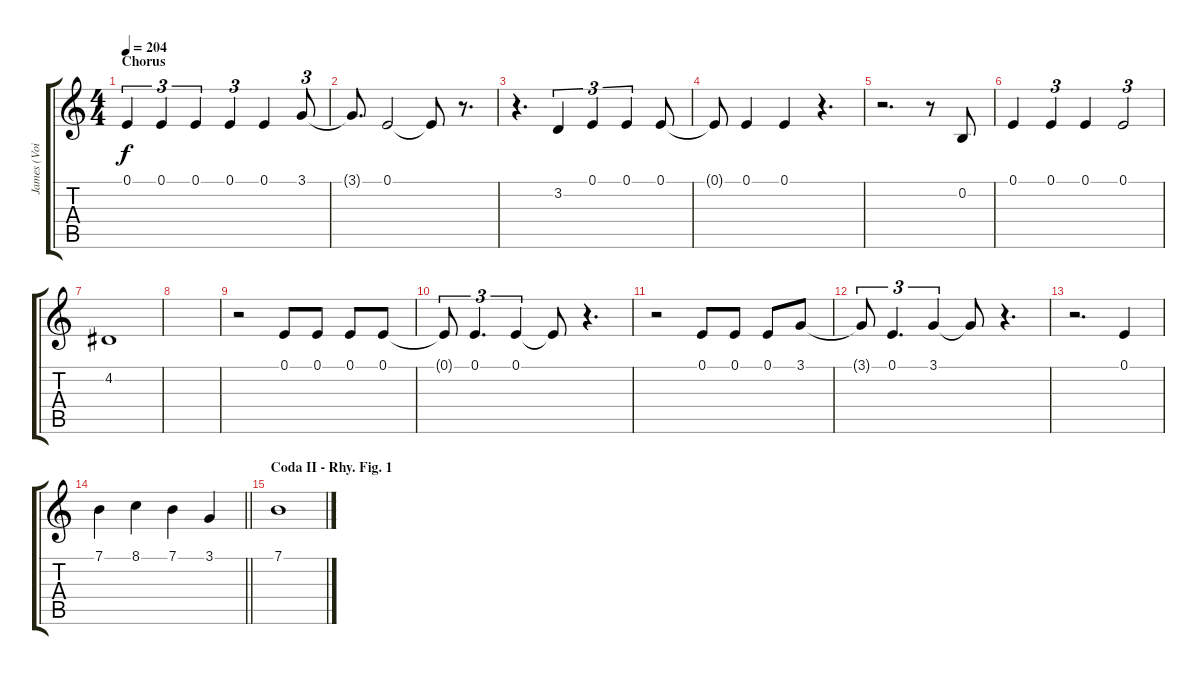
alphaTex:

\track ("James (Voice)" "James (Voi") {instrument lead6voice}
\staff {score tabs}
\tuning (E4 B3 G3 D3 A2 E2) {hide}
\ts (4 4)
\section ("" "Chorus")
\tempo 204
\clef g2
\ks c
0.1.4{tu (3 2) dy f} 0.1.4{tu (3 2)} 0.1.4{tu (3 2)} 0.1.4{tu (3 2)} 0.1.4 3.1.8{tu (3 2)} |
3.1{t}.8{d} 0.1.2 0.1{t}.8 r.8{d} |
r.4{d} 3.2.4{tu (3 2)} 0.1.4{tu (3 2)} 0.1.4{tu (3 2)} 0.1.8 |
0.1{t}.8 0.1.4 0.1.4 r.4{d} |
r.2{d} r.8 0.2.8 |
0.1.4 0.1.4{tu (3 2)} 0.1.4 0.1.2{tu (3 2)} |
4.2.1 |
|
r.2 0.1.8 0.1.8 0.1.8 0.1.8 |
0.1{t}.8{tu (3 2)} 0.1.4{d tu (3 2)} 0.1.4{tu (3 2)} 0.1{t}.8 r.4{d} |
r.2 0.1.8 0.1.8 0.1.8 3.1.8 |
3.1{t}.8{tu (3 2)} 0.1.4{d tu (3 2)} 3.1.4{tu (3 2)} 3.1{t}.8 r.4{d} |
r.2{d} 0.1.4 |
\barLineRight lightlight
7.1.4 8.1.4 7.1.4 3.1.4 |
\section ("" "Coda II - Rhy. Fig. 1")
7.1.1
